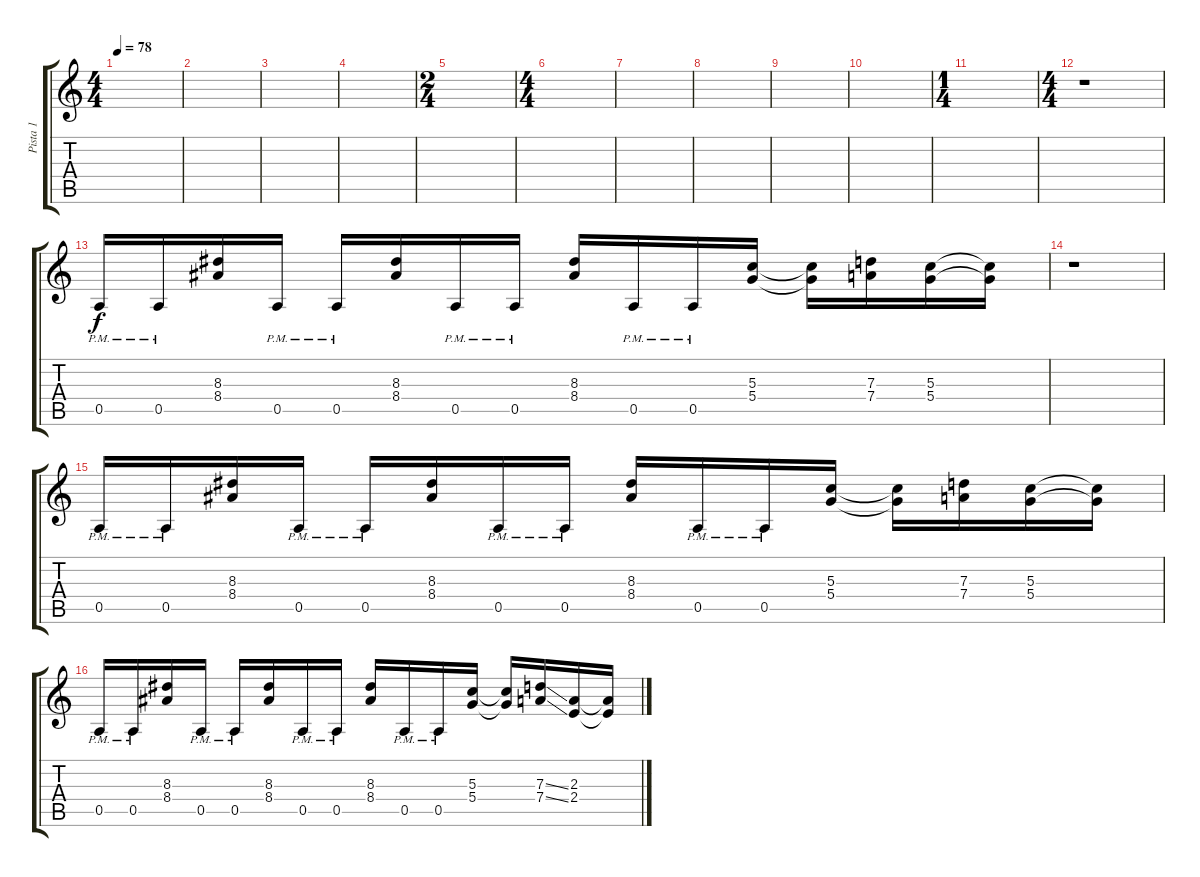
\track ("Pista 1" "Pista 1") {instrument overdrivenguitar}
\staff {score tabs}
\tuning (E4 B3 G3 D3 A2 E2) {hide}
\ts (4 4)
\tempo 78
\clef g2
\ks c
|
|
|
|
\ts (2 4)
|
\ts (4 4)
|
|
|
|
|
\ts (1 4)
|
\ts (4 4)
r.1 |
0.5{pm}.16 0.5{pm}.16 (8.3 8.4).16 0.5{pm}.16 0.5{pm}.16 (8.3 8.4).16 0.5{pm}.16 0.5{pm}.16 (8.3 8.4).16 0.5{pm}.16 0.5{pm}.16 (5.3 5.4).16 (5.3{t} 5.4{t}).16 (7.3 7.4).16 (5.3 5.4).16 (5.3{t} 5.4{t}).16 |
r.1 |
0.5{pm}.16 0.5{pm}.16 (8.3 8.4).16 0.5{pm}.16 0.5{pm}.16 (8.3 8.4).16 0.5{pm}.16 0.5{pm}.16 (8.3 8.4).16 0.5{pm}.16 0.5{pm}.16 (5.3 5.4).16 (5.3{t} 5.4{t}).16 (7.3 7.4).16 (5.3 5.4).16 (5.3{t} 5.4{t}).16 |
0.5{pm}.16 0.5{pm}.16 (8.3 8.4).16 0.5{pm}.16 0.5{pm}.16 (8.3 8.4).16 0.5{pm}.16 0.5{pm}.16 (8.3 8.4).16 0.5{pm}.16 0.5{pm}.16 (5.3 5.4).16 (5.3{t} 5.4{t}).16 (7.3{ss} 7.4{ss}).16 (2.3 2.4).16 (2.3{t} 2.4{t}).16
